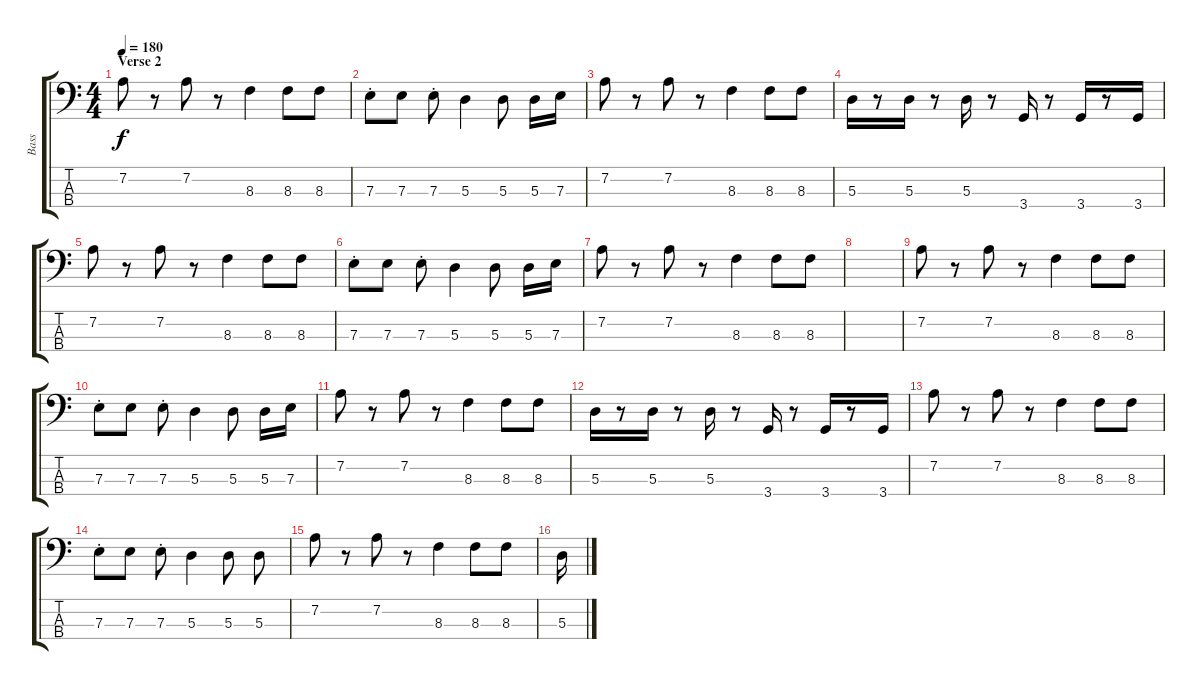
\track ("Bass" "Bass") {instrument electricbassfinger}
\staff {score tabs}
\tuning (G2 D2 A1 E1) {hide}
\ts (4 4)
\section ("" "Verse 2")
\tempo 180
\clef f4
\ks c
7.2.8{dy f} r.8 7.2.8 r.8 8.3.4 8.3.8 8.3.8 |
7.3{st}.8 7.3.8 7.3{st}.8 5.3.4 5.3.8 5.3.16 7.3.16 |
7.2.8 r.8 7.2.8 r.8 8.3.4 8.3.8 8.3.8 |
5.3.16 r.8 5.3.16 r.8 5.3.16 r.8 3.4.16 r.8 3.4.16 r.8 3.4.16 |
7.2.8 r.8 7.2.8 r.8 8.3.4 8.3.8 8.3.8 |
7.3{st}.8 7.3.8 7.3{st}.8 5.3.4 5.3.8 5.3.16 7.3.16 |
7.2.8 r.8 7.2.8 r.8 8.3.4 8.3.8 8.3.8 |
|
7.2.8 r.8 7.2.8 r.8 8.3.4 8.3.8 8.3.8 |
7.3{st}.8 7.3.8 7.3{st}.8 5.3.4 5.3.8 5.3.16 7.3.16 |
7.2.8 r.8 7.2.8 r.8 8.3.4 8.3.8 8.3.8 |
5.3.16 r.8 5.3.16 r.8 5.3.16 r.8 3.4.16 r.8 3.4.16 r.8 3.4.16 |
7.2.8 r.8 7.2.8 r.8 8.3.4 8.3.8 8.3.8 |
7.3{st}.8 7.3.8 7.3{st}.8 5.3.4 5.3.8 5.3.8 |
7.2.8 r.8 7.2.8 r.8 8.3.4 8.3.8 8.3.8 |
5.3.16
